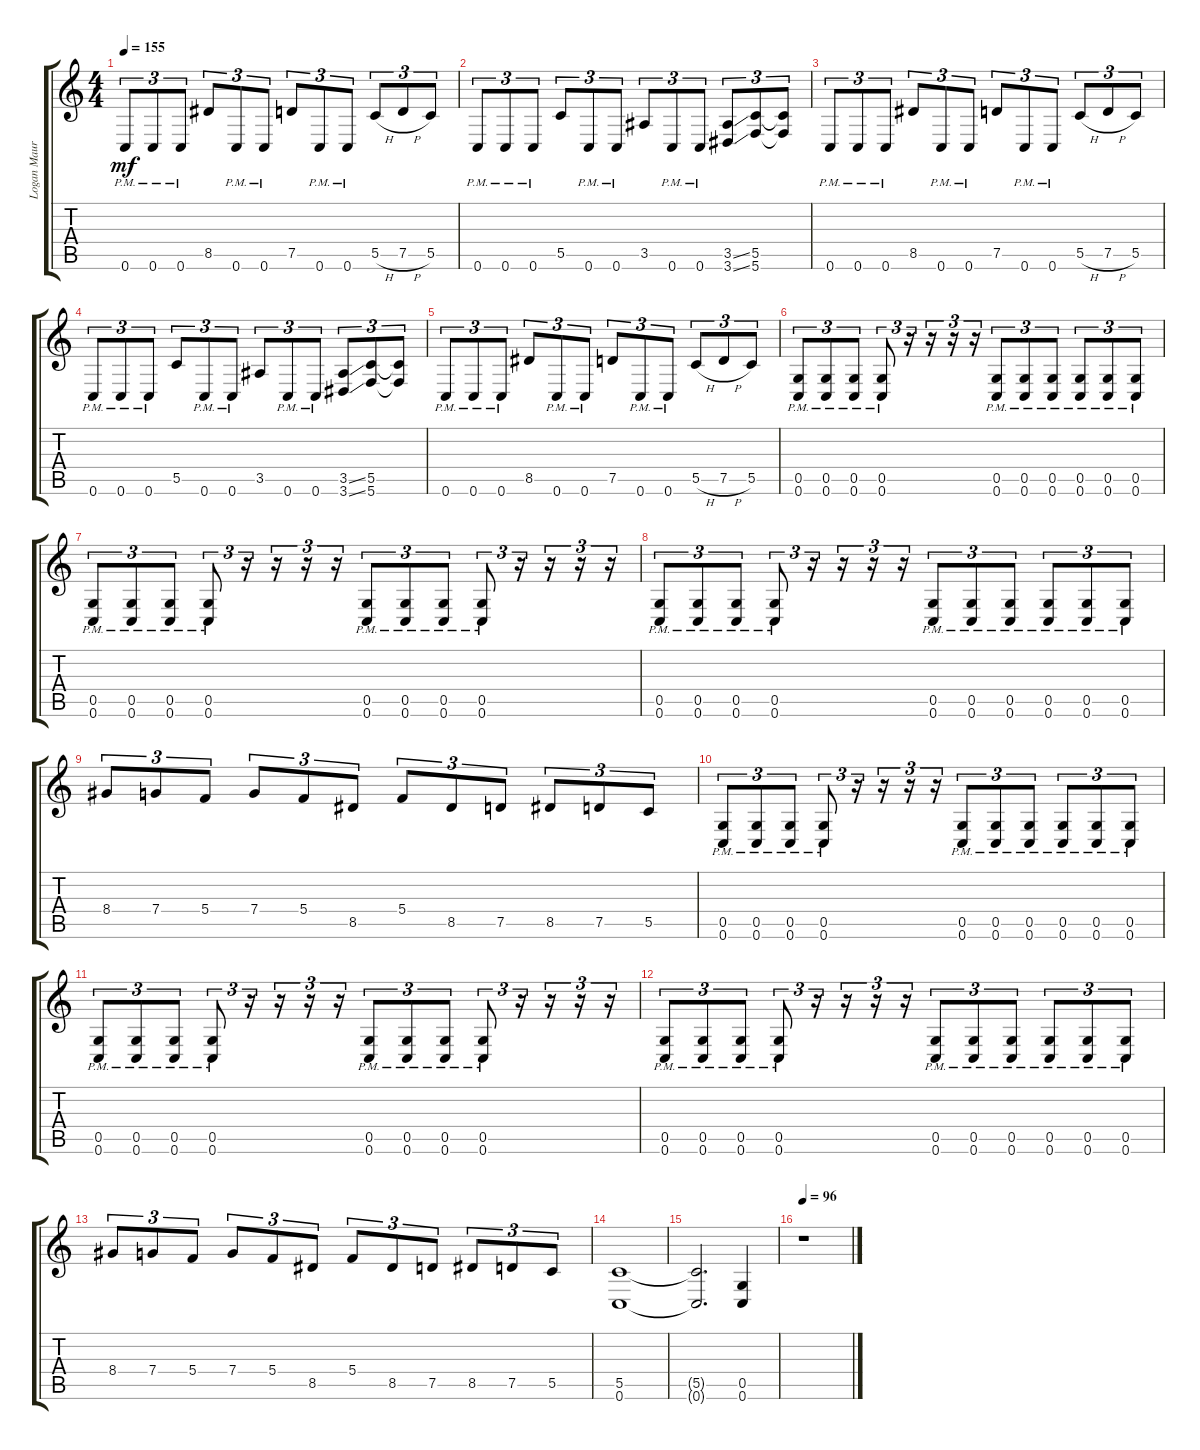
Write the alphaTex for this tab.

\track ("Logan Maurer" "Logan Maur") {instrument distortionguitar}
\staff {score tabs}
\tuning (D4 A3 F3 C3 G2 C2) {hide}
\ts (4 4)
\tempo 155
\clef g2
\ks c
0.6{pm}.8{tu (3 2) dy mf} 0.6{pm}.8{tu (3 2)} 0.6{pm}.8{tu (3 2)} 8.5.8{tu (3 2)} 0.6{pm}.8{tu (3 2)} 0.6{pm}.8{tu (3 2)} 7.5.8{tu (3 2)} 0.6{pm}.8{tu (3 2)} 0.6{pm}.8{tu (3 2)} 5.5{h}.8{tu (3 2)} 7.5{h}.8{tu (3 2)} 5.5.8{tu (3 2)} |
0.6{pm}.8{tu (3 2)} 0.6{pm}.8{tu (3 2)} 0.6{pm}.8{tu (3 2)} 5.5.8{tu (3 2)} 0.6{pm}.8{tu (3 2)} 0.6{pm}.8{tu (3 2)} 3.5.8{tu (3 2)} 0.6{pm}.8{tu (3 2)} 0.6{pm}.8{tu (3 2)} (3.5{ss} 3.6{ss}).8{tu (3 2)} (5.5 5.6).8{tu (3 2)} (5.5{t} 5.6{t}).8{tu (3 2)} |
0.6{pm}.8{tu (3 2)} 0.6{pm}.8{tu (3 2)} 0.6{pm}.8{tu (3 2)} 8.5.8{tu (3 2)} 0.6{pm}.8{tu (3 2)} 0.6{pm}.8{tu (3 2)} 7.5.8{tu (3 2)} 0.6{pm}.8{tu (3 2)} 0.6{pm}.8{tu (3 2)} 5.5{h}.8{tu (3 2)} 7.5{h}.8{tu (3 2)} 5.5.8{tu (3 2)} |
0.6{pm}.8{tu (3 2)} 0.6{pm}.8{tu (3 2)} 0.6{pm}.8{tu (3 2)} 5.5.8{tu (3 2)} 0.6{pm}.8{tu (3 2)} 0.6{pm}.8{tu (3 2)} 3.5.8{tu (3 2)} 0.6{pm}.8{tu (3 2)} 0.6{pm}.8{tu (3 2)} (3.5{ss} 3.6{ss}).8{tu (3 2)} (5.5 5.6).8{tu (3 2)} (5.5{t} 5.6{t}).8{tu (3 2)} |
0.6{pm}.8{tu (3 2)} 0.6{pm}.8{tu (3 2)} 0.6{pm}.8{tu (3 2)} 8.5.8{tu (3 2)} 0.6{pm}.8{tu (3 2)} 0.6{pm}.8{tu (3 2)} 7.5.8{tu (3 2)} 0.6{pm}.8{tu (3 2)} 0.6{pm}.8{tu (3 2)} 5.5{h}.8{tu (3 2)} 7.5{h}.8{tu (3 2)} 5.5.8{tu (3 2)} |
(0.5{pm} 0.6{pm}).8{tu (3 2)} (0.5{pm} 0.6{pm}).8{tu (3 2)} (0.5{pm} 0.6{pm}).8{tu (3 2)} (0.5{pm} 0.6{pm}).8{tu (3 2)} r.16{tu (3 2)} r.16{tu (3 2)} r.16{tu (3 2)} r.16{tu (3 2)} (0.5{pm} 0.6{pm}).8{tu (3 2)} (0.5{pm} 0.6{pm}).8{tu (3 2)} (0.5{pm} 0.6{pm}).8{tu (3 2)} (0.5{pm} 0.6{pm}).8{tu (3 2)} (0.5{pm} 0.6{pm}).8{tu (3 2)} (0.5{pm} 0.6{pm}).8{tu (3 2)} |
(0.5{pm} 0.6{pm}).8{tu (3 2)} (0.5{pm} 0.6{pm}).8{tu (3 2)} (0.5{pm} 0.6{pm}).8{tu (3 2)} (0.5{pm} 0.6{pm}).8{tu (3 2)} r.16{tu (3 2)} r.16{tu (3 2)} r.16{tu (3 2)} r.16{tu (3 2)} (0.5{pm} 0.6{pm}).8{tu (3 2)} (0.5{pm} 0.6{pm}).8{tu (3 2)} (0.5{pm} 0.6{pm}).8{tu (3 2)} (0.5{pm} 0.6{pm}).8{tu (3 2)} r.16{tu (3 2)} r.16{tu (3 2)} r.16{tu (3 2)} r.16{tu (3 2)} |
(0.5{pm} 0.6{pm}).8{tu (3 2)} (0.5{pm} 0.6{pm}).8{tu (3 2)} (0.5{pm} 0.6{pm}).8{tu (3 2)} (0.5{pm} 0.6{pm}).8{tu (3 2)} r.16{tu (3 2)} r.16{tu (3 2)} r.16{tu (3 2)} r.16{tu (3 2)} (0.5{pm} 0.6{pm}).8{tu (3 2)} (0.5{pm} 0.6{pm}).8{tu (3 2)} (0.5{pm} 0.6{pm}).8{tu (3 2)} (0.5{pm} 0.6{pm}).8{tu (3 2)} (0.5{pm} 0.6{pm}).8{tu (3 2)} (0.5{pm} 0.6{pm}).8{tu (3 2)} |
8.4.8{tu (3 2)} 7.4.8{tu (3 2)} 5.4.8{tu (3 2)} 7.4.8{tu (3 2)} 5.4.8{tu (3 2)} 8.5.8{tu (3 2)} 5.4.8{tu (3 2)} 8.5.8{tu (3 2)} 7.5.8{tu (3 2)} 8.5.8{tu (3 2)} 7.5.8{tu (3 2)} 5.5.8{tu (3 2)} |
(0.5{pm} 0.6{pm}).8{tu (3 2)} (0.5{pm} 0.6{pm}).8{tu (3 2)} (0.5{pm} 0.6{pm}).8{tu (3 2)} (0.5{pm} 0.6{pm}).8{tu (3 2)} r.16{tu (3 2)} r.16{tu (3 2)} r.16{tu (3 2)} r.16{tu (3 2)} (0.5{pm} 0.6{pm}).8{tu (3 2)} (0.5{pm} 0.6{pm}).8{tu (3 2)} (0.5{pm} 0.6{pm}).8{tu (3 2)} (0.5{pm} 0.6{pm}).8{tu (3 2)} (0.5{pm} 0.6{pm}).8{tu (3 2)} (0.5{pm} 0.6{pm}).8{tu (3 2)} |
(0.5{pm} 0.6{pm}).8{tu (3 2)} (0.5{pm} 0.6{pm}).8{tu (3 2)} (0.5{pm} 0.6{pm}).8{tu (3 2)} (0.5{pm} 0.6{pm}).8{tu (3 2)} r.16{tu (3 2)} r.16{tu (3 2)} r.16{tu (3 2)} r.16{tu (3 2)} (0.5{pm} 0.6{pm}).8{tu (3 2)} (0.5{pm} 0.6{pm}).8{tu (3 2)} (0.5{pm} 0.6{pm}).8{tu (3 2)} (0.5{pm} 0.6{pm}).8{tu (3 2)} r.16{tu (3 2)} r.16{tu (3 2)} r.16{tu (3 2)} r.16{tu (3 2)} |
(0.5{pm} 0.6{pm}).8{tu (3 2)} (0.5{pm} 0.6{pm}).8{tu (3 2)} (0.5{pm} 0.6{pm}).8{tu (3 2)} (0.5{pm} 0.6{pm}).8{tu (3 2)} r.16{tu (3 2)} r.16{tu (3 2)} r.16{tu (3 2)} r.16{tu (3 2)} (0.5{pm} 0.6{pm}).8{tu (3 2)} (0.5{pm} 0.6{pm}).8{tu (3 2)} (0.5{pm} 0.6{pm}).8{tu (3 2)} (0.5{pm} 0.6{pm}).8{tu (3 2)} (0.5{pm} 0.6{pm}).8{tu (3 2)} (0.5{pm} 0.6{pm}).8{tu (3 2)} |
8.4.8{tu (3 2)} 7.4.8{tu (3 2)} 5.4.8{tu (3 2)} 7.4.8{tu (3 2)} 5.4.8{tu (3 2)} 8.5.8{tu (3 2)} 5.4.8{tu (3 2)} 8.5.8{tu (3 2)} 7.5.8{tu (3 2)} 8.5.8{tu (3 2)} 7.5.8{tu (3 2)} 5.5.8{tu (3 2)} |
(5.5 0.6).1 |
(5.5{t} 0.6{t}).2{d} (0.5 0.6).4 |
\tempo 96
r.1
